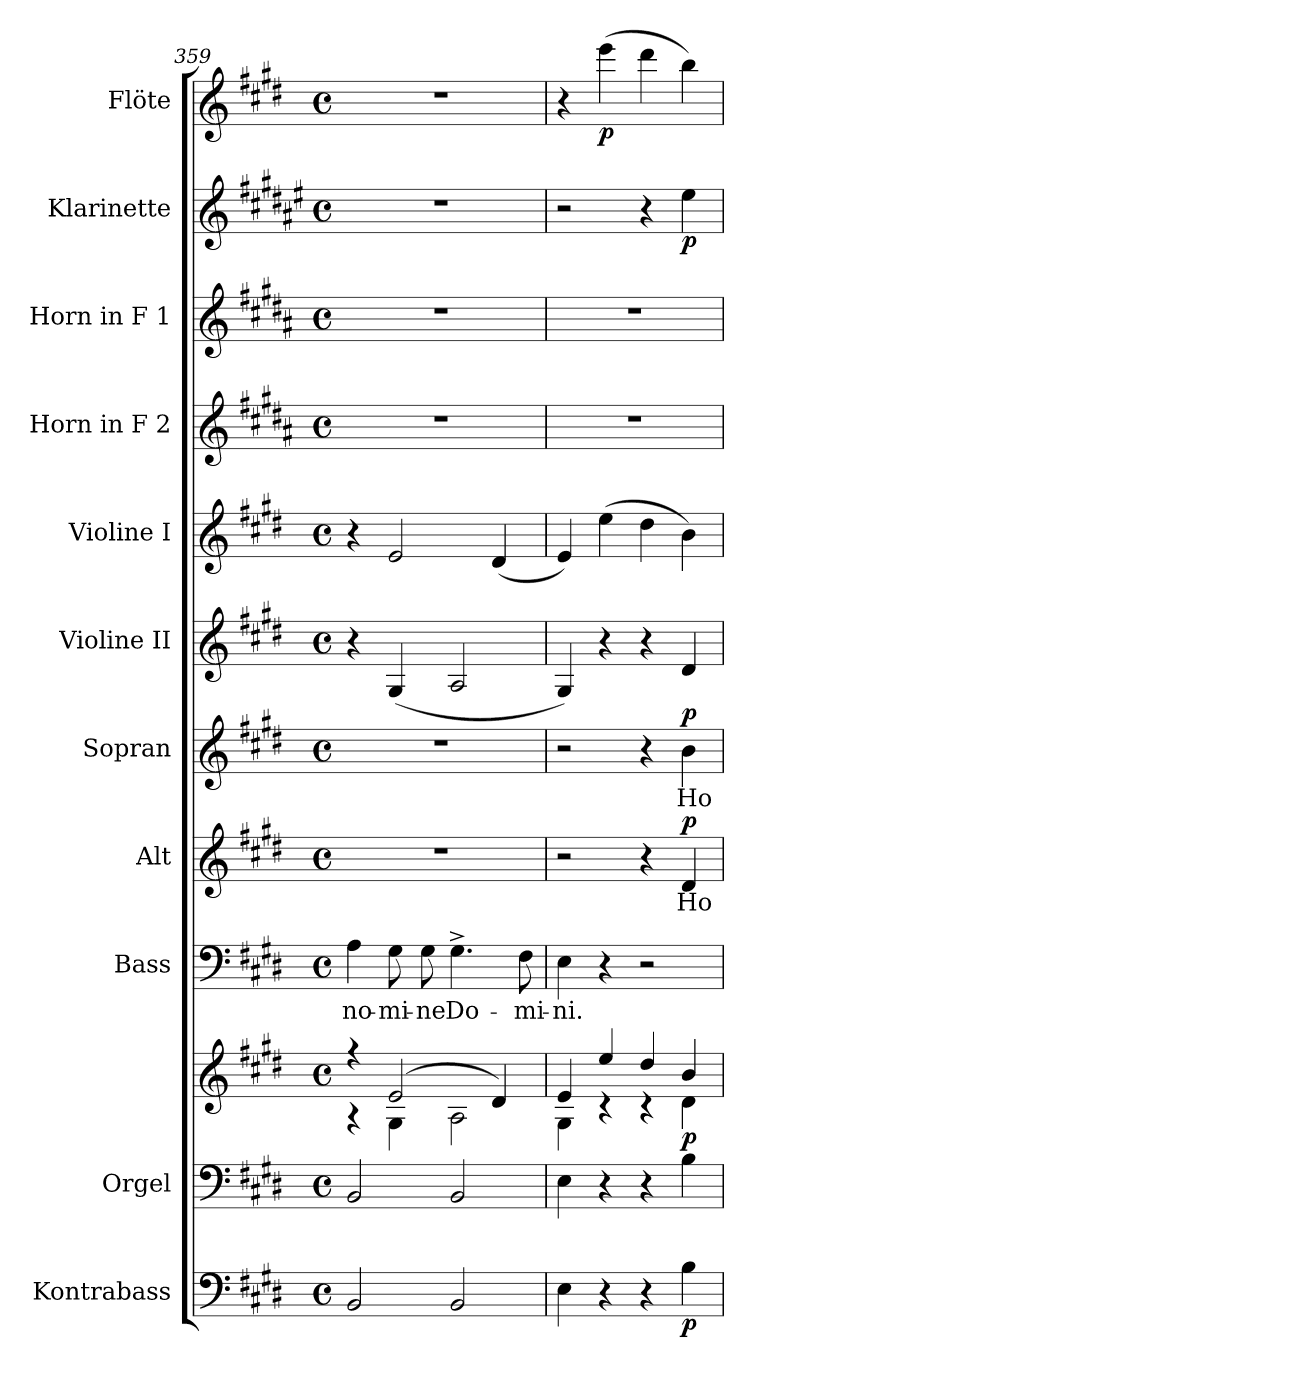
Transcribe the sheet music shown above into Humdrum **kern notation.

**kern	**dynam	**kern	**kern	**dynam	**kern	**text	**kern	**text	**dynam	**kern	**text	**dynam	**kern	**kern	**kern	**kern	**kern	**dynam	**kern	**dynam
*part11	*part11	*part10	*part10	*part10	*part9	*part9	*part8	*part8	*part8	*part7	*part7	*part7	*part6	*part5	*part4	*part3	*part2	*part2	*part1	*part1
*staff12	*staff12	*staff11	*staff10	*staff10/11	*staff9	*staff9	*staff8	*staff8	*staff8	*staff7	*staff7	*staff7	*staff6	*staff5	*staff4	*staff3	*staff2	*staff2	*staff1	*staff1
*I"Kontrabass	*	*I"Orgel	*	*	*I"Bass	*	*I"Alt	*	*	*I"Sopran	*	*	*I"Violine II	*I"Violine I	*I"Horn in F 2	*I"Horn in F 1	*I"Klarinette	*	*I"Flöte	*
*I'Kb.	*	*I'Org.	*	*	*I'B.	*	*I'A.	*	*	*I'S.	*	*	*I'Vl. II	*I'Vl. I	*	*	*I'Kl.	*	*I'Fl.	*
*clefF4	*	*clefF4	*clefG2	*	*clefF4	*	*clefG2	*	*	*clefG2	*	*	*clefG2	*clefG2	*clefG2	*clefG2	*clefG2	*	*clefG2	*
*ITrd7c12	*	*	*	*	*	*	*	*	*	*	*	*	*	*	*ITrd4c7	*ITrd4c7	*ITrd1c2	*	*	*
*k[f#c#g#d#]	*	*k[f#c#g#d#]	*k[f#c#g#d#]	*	*k[f#c#g#d#]	*	*k[f#c#g#d#]	*	*	*k[f#c#g#d#]	*	*	*k[f#c#g#d#]	*k[f#c#g#d#]	*k[f#c#g#d#]	*k[f#c#g#d#]	*k[f#c#g#d#]	*	*k[f#c#g#d#]	*
*E:	*	*E:	*E:	*	*E:	*	*E:	*	*	*E:	*	*	*E:	*E:	*E:	*E:	*E:	*	*E:	*
*M4/4	*	*M4/4	*M4/4	*	*M4/4	*	*M4/4	*	*	*M4/4	*	*	*M4/4	*M4/4	*M4/4	*M4/4	*M4/4	*	*M4/4	*
*met(c)	*	*met(c)	*met(c)	*	*met(c)	*	*met(c)	*	*	*met(c)	*	*	*met(c)	*met(c)	*met(c)	*met(c)	*met(c)	*	*met(c)	*
=359	=359	=359	=359	=359	=359	=359	=359	=359	=359	=359	=359	=359	=359	=359	=359	=359	=359	=359	=359	=359
*	*	*	*^	*	*	*	*	*	*	*	*	*	*	*	*	*	*	*	*	*
!	!	!	!	!	!	!	!LO:LY:b	!	!	!	!	!	!	!	!	!	!	!	!	!	!
2BBB/	.	2BB/	4r	4r	.	4A\	no-	1r	.	.	1r	.	.	4r	4r	1r	1r	1r	.	1r	.
!	!	!	!	!	!	!	!LO:LY:b	!	!	!	!	!	!	!	!	!	!	!	!	!	!
.	.	.	(2e/	4G#\	.	8G#\	-mi-	.	.	.	.	.	.	(<4G#/	2e/	.	.	.	.	.	.
!	!	!	!	!	!	!	!LO:LY:b	!	!	!	!	!	!	!	!	!	!	!	!	!	!
.	.	.	.	.	.	8G#\	-ne	.	.	.	.	.	.	.	.	.	.	.	.	.	.
!	!	!	!	!	!	!	!LO:LY:b	!	!	!	!	!	!	!	!	!	!	!	!	!	!
2BBB/	.	2BB/	.	2A\	.	4.G#^>\	Do-	.	.	.	.	.	.	2A/	.	.	.	.	.	.	.
.	.	.	4d#/)	.	.	.	.	.	.	.	.	.	.	.	(<4d#/	.	.	.	.	.	.
!	!	!	!	!	!	!	!LO:LY:b	!	!	!	!	!	!	!	!	!	!	!	!	!	!
.	.	.	.	.	.	8F#\	-mi-	.	.	.	.	.	.	.	.	.	.	.	.	.	.
=360	=360	=360	=360	=360	=360	=360	=360	=360	=360	=360	=360	=360	=360	=360	=360	=360	=360	=360	=360	=360	=360
!	!	!	!	!	!	!	!LO:LY:b	!	!	!	!	!	!	!	!	!	!	!	!	!	!
4EE\	.	4E\	4e/	4G#\	.	4E\	-ni.	2r	.	.	2r	.	.	4G#/)	4e/)	1r	1r	2r	.	4r	.
!	!	!	!	!	!	!	!	!	!	!	!	!	!	!	!	!	!	!	!	!	!LO:DY:b
4r	.	4r	4ee/	4rc	.	4r	.	.	.	.	.	.	.	4r	(>4ee\	.	.	.	.	(>4eee\	p
4r	.	4r	4dd#/	4rc	.	2r	.	4r	.	.	4r	.	.	4r	4dd#\	.	.	4r	.	4ddd#\	.
!	!LO:DY:b	!	!	!	!LO:DY:b	!	!	!	!LO:LY:b	!LO:DY:a	!	!LO:LY:b	!LO:DY:a	!	!	!	!	!	!LO:DY:b	!	!
4BB\	p	4B\	4b/	4d#\	p	.	.	4d#/	Ho-	p	4b\	Ho-	p	4d#/	4b\)	.	.	4dd#\	p	4bb\)	.
*	*	*	*v	*v	*	*	*	*	*	*	*	*	*	*	*	*	*	*	*	*	*
=	=	=	=	=	=	=	=	=	=	=	=	=	=	=	=	=	=	=	=	=
*-	*-	*-	*-	*-	*-	*-	*-	*-	*-	*-	*-	*-	*-	*-	*-	*-	*-	*-	*-	*-
